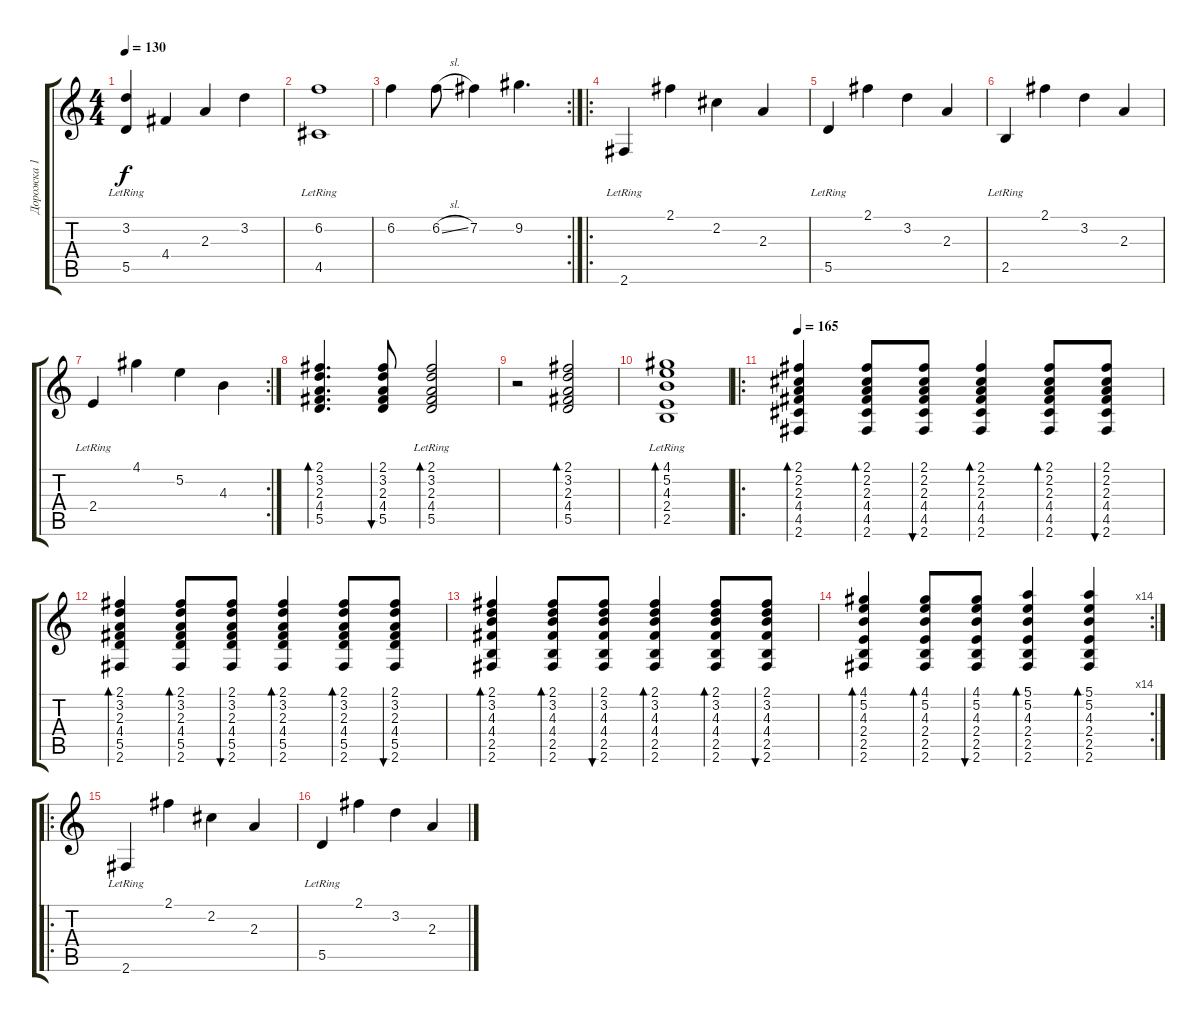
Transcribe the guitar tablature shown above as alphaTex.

\track ("Дорожка 1" "Дорожка 1") {instrument acousticguitarnylon}
\staff {score tabs}
\tuning (E4 B3 G3 D3 A2 E2) {hide}
\ts (4 4)
\tempo 130
\clef g2
\ks c
(3.2{lr} 5.5{lr}).4{dy f} 4.4.4 2.3.4 3.2.4 |
(6.2{lr} 4.5{lr}).1 |
\rc 2
6.2.4 6.2{sl}.8 7.2.4 9.2.4{d} |
\ro
2.6{lr}.4 2.1.4 2.2.4 2.3.4 |
5.5{lr}.4 2.1.4 3.2.4 2.3.4 |
2.5{lr}.4 2.1.4 3.2.4 2.3.4 |
\rc 2
2.4{lr}.4 4.1.4 5.2.4 4.3.4 |
(2.1 3.2 2.3 4.4 5.5).4{d bd 60} (2.1 3.2 2.3 4.4 5.5).8{bu 60} (2.1{lr} 3.2{lr} 2.3{lr} 4.4{lr} 5.5{lr}).2{bd 60} |
r.2 (2.1 3.2 2.3 4.4 5.5).2{bd 60} |
(4.1{lr} 5.2{lr} 4.3{lr} 2.4{lr} 2.5{lr}).1{bd 60} |
\ro
\tempo 165
(2.1 2.2 2.3 4.4 4.5 2.6).4{bd 60 volume 13} (2.1 2.2 2.3 4.4 4.5 2.6).8{bd 60} (2.1 2.2 2.3 4.4 4.5 2.6).8{bu 60} (2.1 2.2 2.3 4.4 4.5 2.6).4{bd 60} (2.1 2.2 2.3 4.4 4.5 2.6).8{bd 60} (2.1 2.2 2.3 4.4 4.5 2.6).8{bu 60} |
(2.1 3.2 2.3 4.4 5.5 2.6).4{bd 60} (2.1 3.2 2.3 4.4 5.5 2.6).8{bd 60} (2.1 3.2 2.3 4.4 5.5 2.6).8{bu 60} (2.1 3.2 2.3 4.4 5.5 2.6).4{bd 60} (2.1 3.2 2.3 4.4 5.5 2.6).8{bd 60} (2.1 3.2 2.3 4.4 5.5 2.6).8{bu 60} |
(2.1 3.2 4.3 4.4 2.5 2.6).4{bd 60} (2.1 3.2 4.3 4.4 2.5 2.6).8{bd 60} (2.1 3.2 4.3 4.4 2.5 2.6).8{bu 60} (2.1 3.2 4.3 4.4 2.5 2.6).4{bd 60} (2.1 3.2 4.3 4.4 2.5 2.6).8{bd 60} (2.1 3.2 4.3 4.4 2.5 2.6).8{bu 60} |
\rc 14
(4.1 5.2 4.3 2.4 2.5 2.6).4{bd 60} (4.1 5.2 4.3 2.4 2.5 2.6).8{bd 60} (4.1 5.2 4.3 2.4 2.5 2.6).8{bu 60} (5.1 5.2 4.3 2.4 2.5 2.6).4{bd 60} (5.1 5.2 4.3 2.4 2.5 2.6).4{bd 60} |
\ro
2.6{lr}.4 2.1.4 2.2.4 2.3.4 |
5.5{lr}.4 2.1.4 3.2.4 2.3.4
